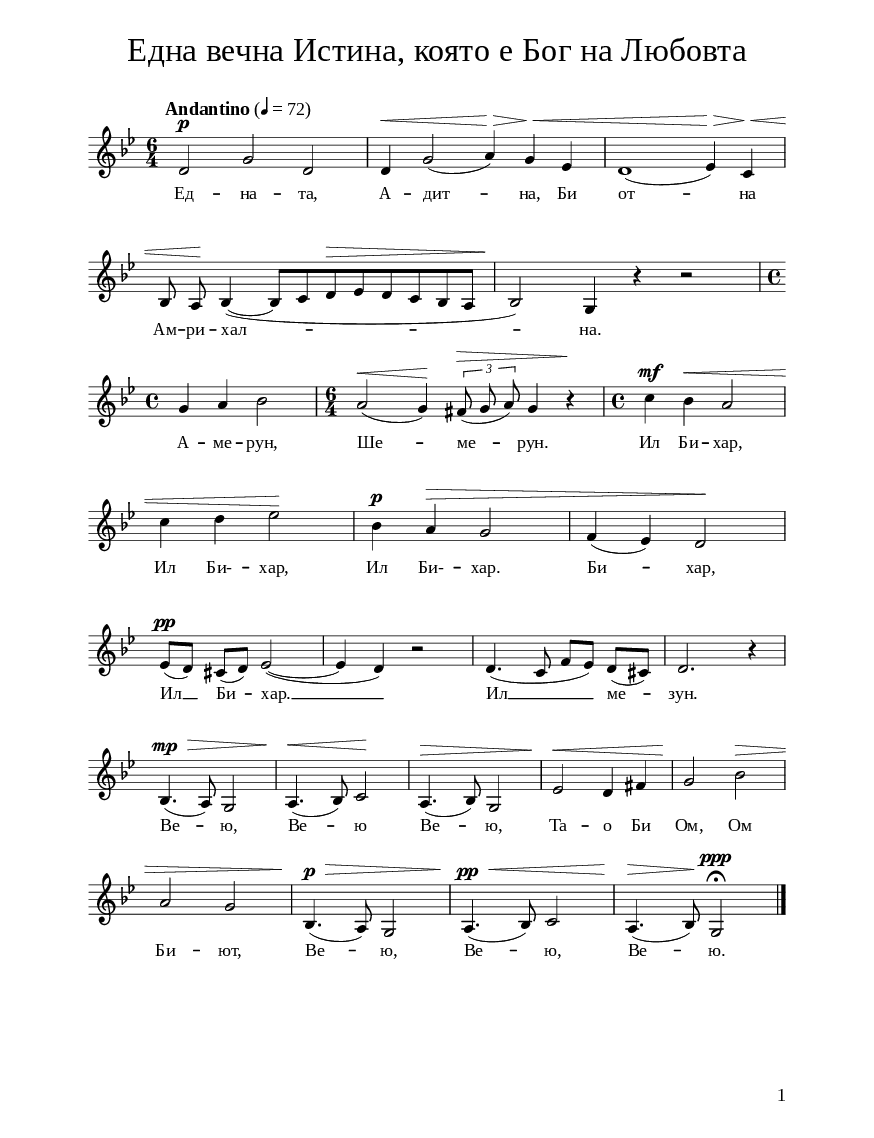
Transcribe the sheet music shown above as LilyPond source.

\version "2.24.2"

% include paper part and global functions
\include "include/globals.ily"

\bookpart {
  \label #'ref201
  \tocItem \markup "Една вечна Истина, която е Бог на Любовта"
  \include "include/bookpart-paper.ily"
  \score {
    \include "include/score-layout.ily"

    \new Voice \relative c' {
      \clef treble
      \key g \minor
      \time 6/4
      \tempoFunc "Andantino" 4 "72"
      \autoBeamOff
      d2^\p  g2  d2 |
      d4^\<  g2 (  a4 ) \! \>  g4 \!
      \<  es4 | % 3
      d1 (  es4 ) \! \>  c4 \! \<
      | \break
      bes8 a8 \! bes4 ~ ( \! bes8  [ c8 d8^\>  es8 d8  c8 bes8  a8] |
      bes2 \!  ) g4 r4 r2 | \break % 6
      \time 4/4 g'4 a4 bes2 |
      \time 6/4 a2 (^\<  g4\! )
      \times 2/3  {
        fis8 ( \!^\>  g8  a8 )
      } g4 r4 \! | % 8
      \time 4/4  | % 8
      c4^\mf  bes4^\<  a2 | \break % 9
      c4  d4  es2 \! |
      bes4 ^\p  a4^\>  g2 | % 11
      f4 (  es4 )  d2 \! \break | % 12
      es8 ( [ ^\pp  d8 ) ]  cis8 ( [  d8) ]  es2 ( ~ | % 13
      es4  d4 ) r2 | % 14
      d4. (  c8  f8 [  es8 ) ]  d8
      ( [  cis8 ) ] | % 15
      d2. r4 \break | % 16
      bes4. ( ^\mp^\>  a8 )  g2 | % 17
      a4. ( \! \<  bes8 )  c2 \! | % 18
      a4. ( ^\>  bes8 )  g2 | % 19
      es'2 \! ^\<  d4  fis4 |
      g2 \!  bes2 ^\> \break | % 21
      a2  g2 | % 22
      bes,4. ( \! \p \>  a8 )  g2 | % 23
      a4. ( \! \pp \<  bes8 )  c2 | % 24
      a4. ( \! \>  bes8 ) \!  g2 ^\fermata ^\ppp
      \bar "|."
    }
    \addlyrics {
      Ед -- на -- та, А -- дит -- на,
      Би от -- на Ам -- ри -- хал --
      на. А -- ме -- рун, Ше -- ме --  рун.
      Ил Би -- хар, Ил "Би-" -- хар, Ил "Би-"
      -- хар. Би -- хар, Ил __  Би --
      хар. __  Ил __    ме  --
      зун. Ве -- ю, Ве -- ю Ве -- ю, Та -- о Би Ом, Ом Би --
      ют, Ве -- ю, Ве -- ю, Ве --
      ю.}

      \header {
        title = \titleFunc "Една вечна Истина, която е Бог на Любовта" "Edna večna Istina, kojato e Bog na Ljubovta"
      }

      \midi{}

    } % score


  } % bookpart

  % Più mosso
  %
